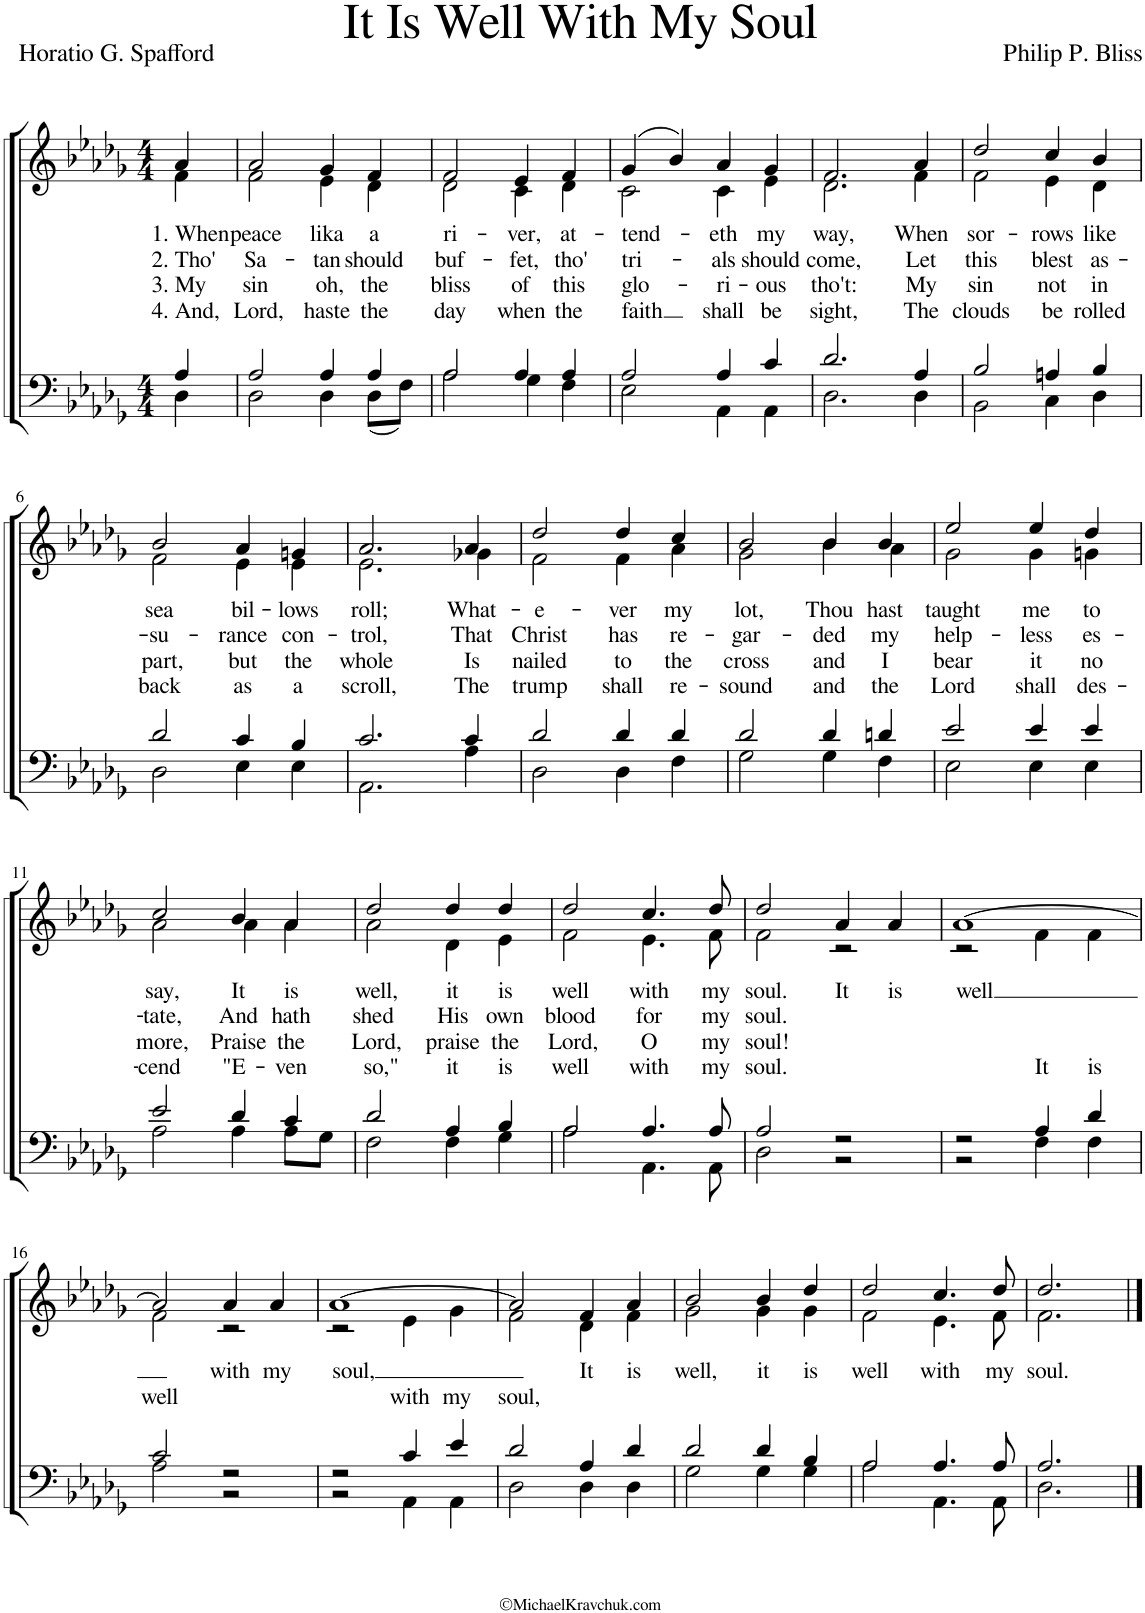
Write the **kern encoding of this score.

**kern	**kern	**text	**text	**text	**text
*part2	*part1	*part1	*part1	*part1	*part1
*staff2	*staff1	*staff1	*staff1	*staff1	*staff1
*I"Men	*I"Women	*	*	*	*
*clefF4	*clefG2	*	*	*	*
*k[b-e-a-d-g-]	*k[b-e-a-d-g-]	*	*	*	*
*M4/4	*M4/4	*	*	*	*
=	=	=	=	=	=
*^	*	*	*	*	*
!	!	!	!LO:LY:b	!LO:LY:b	!LO:LY:b	!LO:LY:b
*	*	*^	*	*	*	*
4A-/	4D-\	4a-/	4f\	1. When	2. Tho'	3. My	4. And,
=1	=1	=1	=1	=1	=1	=1	=1
!	!	!	!	!LO:LY:b	!LO:LY:b	!LO:LY:b	!LO:LY:b
2A-/	2D-\	2a-/	2f\	peace	Sa-	sin	Lord,
!	!	!	!	!LO:LY:b	!LO:LY:b	!LO:LY:b	!LO:LY:b
4A-/	4D-\	4g-/	4e-\	lika	-tan	oh,	haste
!	!	!	!	!LO:LY:b	!LO:LY:b	!LO:LY:b	!LO:LY:b
4A-/	(8D-\L	4f/	4d-\	a	should	the	the
.	8F\J)	.	.	.	.	.	.
=2	=2	=2	=2	=2	=2	=2	=2
!	!	!	!	!LO:LY:b	!LO:LY:b	!LO:LY:b	!LO:LY:b
2A-/	2A-\	2f/	2d-\	ri-	buf-	bliss	day
!	!	!	!	!LO:LY:b	!LO:LY:b	!LO:LY:b	!LO:LY:b
4A-/	4G-\	4e-/	4c\	-ver,	-fet,	of	when
!	!	!	!	!LO:LY:b	!LO:LY:b	!LO:LY:b	!LO:LY:b
4A-/	4F\	4f/	4d-\	at-	tho'	this	the
=3	=3	=3	=3	=3	=3	=3	=3
!	!	!	!	!LO:LY:b	!LO:LY:b	!LO:LY:b	!LO:LY:b
2A-/	2E-\	(4g-/	2c\	-tend-	tri-	glo-	faith
.	.	4b-/)	.	.	.	.	.
!	!	!	!	!LO:LY:b	!LO:LY:b	!LO:LY:b	!LO:LY:b
4A-/	4AA-\	4a-/	4c\	-eth	-als	-ri-	shall
!	!	!	!	!LO:LY:b	!LO:LY:b	!LO:LY:b	!LO:LY:b
4c/	4AA-\	4g-/	4e-\	my	should	-ous	be
=4	=4	=4	=4	=4	=4	=4	=4
!	!	!	!	!LO:LY:b	!LO:LY:b	!LO:LY:b	!LO:LY:b
2.d-/	2.D-\	2.f/	2.d-\	way,	come,	tho't:	sight,
!	!	!	!	!LO:LY:b	!LO:LY:b	!LO:LY:b	!LO:LY:b
4A-/	4D-\	4a-/	4f\	When	Let	My	The
=5	=5	=5	=5	=5	=5	=5	=5
!	!	!	!	!LO:LY:b	!LO:LY:b	!LO:LY:b	!LO:LY:b
2B-/	2BB-\	2dd-/	2f\	sor-	this	sin	clouds
!	!	!	!	!LO:LY:b	!LO:LY:b	!LO:LY:b	!LO:LY:b
4An/	4C\	4cc/	4e-\	-rows	blest	not	be
!	!	!	!	!LO:LY:b	!LO:LY:b	!LO:LY:b	!LO:LY:b
4B-/	4D-\	4b-/	4d-\	like	as-	in	rolled
!!LO:LB:g=z	!!
=6	=6	=6	=6	=6	=6	=6	=6
!	!	!	!	!LO:LY:b	!LO:LY:b	!LO:LY:b	!LO:LY:b
2d-/	2D-\	2b-/	2f\	sea	-su-	part,	back
!	!	!	!	!LO:LY:b	!LO:LY:b	!LO:LY:b	!LO:LY:b
4c/	4E-\	4a-/	4e-\	bil-	-rance	but	as
!	!	!	!	!LO:LY:b	!LO:LY:b	!LO:LY:b	!LO:LY:b
4B-/	4E-\	4gn/	4e-\	-lows	con-	the	a
=7	=7	=7	=7	=7	=7	=7	=7
!	!	!	!	!LO:LY:b	!LO:LY:b	!LO:LY:b	!LO:LY:b
2.c/	2.AA-\	2.a-/	2.e-\	roll;	-trol,	whole	scroll,
!	!	!	!	!LO:LY:b	!LO:LY:b	!LO:LY:b	!LO:LY:b
4c/	4A-\	4a-/	4g-X\	What-	That	Is	The
=8	=8	=8	=8	=8	=8	=8	=8
!	!	!	!	!LO:LY:b	!LO:LY:b	!LO:LY:b	!LO:LY:b
2d-/	2D-\	2dd-/	2f\	-e-	Christ	nailed	trump
!	!	!	!	!LO:LY:b	!LO:LY:b	!LO:LY:b	!LO:LY:b
4d-/	4D-\	4dd-/	4f\	-ver	has	to	shall
!	!	!	!	!LO:LY:b	!LO:LY:b	!LO:LY:b	!LO:LY:b
4d-/	4F\	4cc/	4a-\	my	re-	the	re-
=9	=9	=9	=9	=9	=9	=9	=9
!	!	!	!	!LO:LY:b	!LO:LY:b	!LO:LY:b	!LO:LY:b
2d-/	2G-\	2b-/	2g-\	lot,	-gar-	cross	-sound
!	!	!	!	!LO:LY:b	!LO:LY:b	!LO:LY:b	!LO:LY:b
4d-/	4G-\	4b-/	4b-\	Thou	-ded	and	and
!	!	!	!	!LO:LY:b	!LO:LY:b	!LO:LY:b	!LO:LY:b
4dn/	4F\	4b-/	4a-\	hast	my	I	the
=10	=10	=10	=10	=10	=10	=10	=10
!	!	!	!	!LO:LY:b	!LO:LY:b	!LO:LY:b	!LO:LY:b
2e-/	2E-\	2ee-/	2g-\	taught	help-	bear	Lord
!	!	!	!	!LO:LY:b	!LO:LY:b	!LO:LY:b	!LO:LY:b
4e-/	4E-\	4ee-/	4g-\	me	-less	it	shall
!	!	!	!	!LO:LY:b	!LO:LY:b	!LO:LY:b	!LO:LY:b
4e-/	4E-\	4dd-/	4gn\	to	es-	no	des-
!!LO:LB:g=z	!!
=11	=11	=11	=11	=11	=11	=11	=11
!	!	!	!	!LO:LY:b	!LO:LY:b	!LO:LY:b	!LO:LY:b
2e-/	2A-\	2cc/	2a-\	say,	-tate,	more,	-cend
!	!	!	!	!LO:LY:b	!LO:LY:b	!LO:LY:b	!LO:LY:b
4d-/	4A-\	4b-/	4a-\	It	And	Praise	"E-
!	!	!	!	!LO:LY:b	!LO:LY:b	!LO:LY:b	!LO:LY:b
4c/	8A-\L	4a-/	4a-\	is	hath	the	-ven
.	8G-\J	.	.	.	.	.	.
=12	=12	=12	=12	=12	=12	=12	=12
!	!	!	!	!LO:LY:b	!LO:LY:b	!LO:LY:b	!LO:LY:b
2d-/	2F\	2dd-/	2a-\	well,	shed	Lord,	so,"
!	!	!	!	!LO:LY:b	!LO:LY:b	!LO:LY:b	!LO:LY:b
4A-/	4F\	4dd-/	4d-\	it	His	praise	it
!	!	!	!	!LO:LY:b	!LO:LY:b	!LO:LY:b	!LO:LY:b
4B-/	4G-\	4dd-/	4e-\	is	own	the	is
=13	=13	=13	=13	=13	=13	=13	=13
!	!	!	!	!LO:LY:b	!LO:LY:b	!LO:LY:b	!LO:LY:b
2A-/	2A-\	2dd-/	2f\	well	blood	Lord,	well
!	!	!	!	!LO:LY:b	!LO:LY:b	!LO:LY:b	!LO:LY:b
4.A-/	4.AA-\	4.cc/	4.e-\	with	for	O	with
!	!	!	!	!LO:LY:b	!LO:LY:b	!LO:LY:b	!LO:LY:b
8A-/	8AA-\	8dd-/	8f\	my	my	my	my
=14	=14	=14	=14	=14	=14	=14	=14
!	!	!	!	!LO:LY:b	!LO:LY:b	!LO:LY:b	!LO:LY:b
2A-/	2D-\	2dd-/	2f\	soul.	soul.	soul!	soul.
!	!	!	!	!LO:LY:b	!	!	!
2r	2r	4a-/	2r	It	.	.	.
!	!	!	!	!LO:LY:b	!	!	!
.	.	4a-/	.	is	.	.	.
=15	=15	=15	=15	=15	=15	=15	=15
!	!	!	!	!LO:LY:b	!	!	!
2r	2r	[1a-	2r	well	.	.	.
!	!	!	!	!	!	!	!LO:LY:b
4A-/	4F\	.	4f\	.	.	.	It
!	!	!	!	!	!	!	!LO:LY:b
4d-/	4F\	.	4f\	.	.	.	is
!!LO:LB:g=z	!!
=16	=16	=16	=16	=16	=16	=16	=16
!	!	!	!	!	!LO:LY:b	!	!
2c/	2A-\	2a-/]	2f\	.	well	.	.
!	!	!	!	!LO:LY:b	!	!	!
2r	2r	4a-/	2r	with	.	.	.
!	!	!	!	!LO:LY:b	!	!	!
.	.	4a-/	.	my	.	.	.
=17	=17	=17	=17	=17	=17	=17	=17
!	!	!	!	!LO:LY:b	!	!	!
2r	2r	[1a-	2r	soul,	.	.	.
!	!	!	!	!	!LO:LY:b	!	!
4c/	4AA-\	.	4e-\	.	with	.	.
!	!	!	!	!	!LO:LY:b	!	!
4e-/	4AA-\	.	4g-\	.	my	.	.
=18	=18	=18	=18	=18	=18	=18	=18
!	!	!	!	!	!LO:LY:b	!	!
2d-/	2D-\	2a-/]	2f\	.	soul,	.	.
!	!	!	!	!LO:LY:b	!	!	!
4A-/	4D-\	4f/	4d-\	It	.	.	.
!	!	!	!	!LO:LY:b	!	!	!
4d-/	4D-\	4a-/	4f\	is	.	.	.
=19	=19	=19	=19	=19	=19	=19	=19
!	!	!	!	!LO:LY:b	!	!	!
2d-/	2G-\	2b-/	2g-\	well,	.	.	.
!	!	!	!	!LO:LY:b	!	!	!
4d-/	4G-\	4b-/	4g-\	it	.	.	.
!	!	!	!	!LO:LY:b	!	!	!
4B-/	4G-\	4dd-/	4g-\	is	.	.	.
=20	=20	=20	=20	=20	=20	=20	=20
!	!	!	!	!LO:LY:b	!	!	!
2A-/	2A-\	2dd-/	2f\	well	.	.	.
!	!	!	!	!LO:LY:b	!	!	!
4.A-/	4.AA-\	4.cc/	4.e-\	with	.	.	.
!	!	!	!	!LO:LY:b	!	!	!
8A-/	8AA-\	8dd-/	8f\	my	.	.	.
=21	=21	=21	=21	=21	=21	=21	=21
!	!	!	!	!LO:LY:b	!	!	!
2.A-/	2.D-\	2.dd-/	2.f\	soul.	.	.	.
*v	*v	*	*	*	*	*	*
*	*v	*v	*	*	*	*
==	==	==	==	==	==
*-	*-	*-	*-	*-	*-
